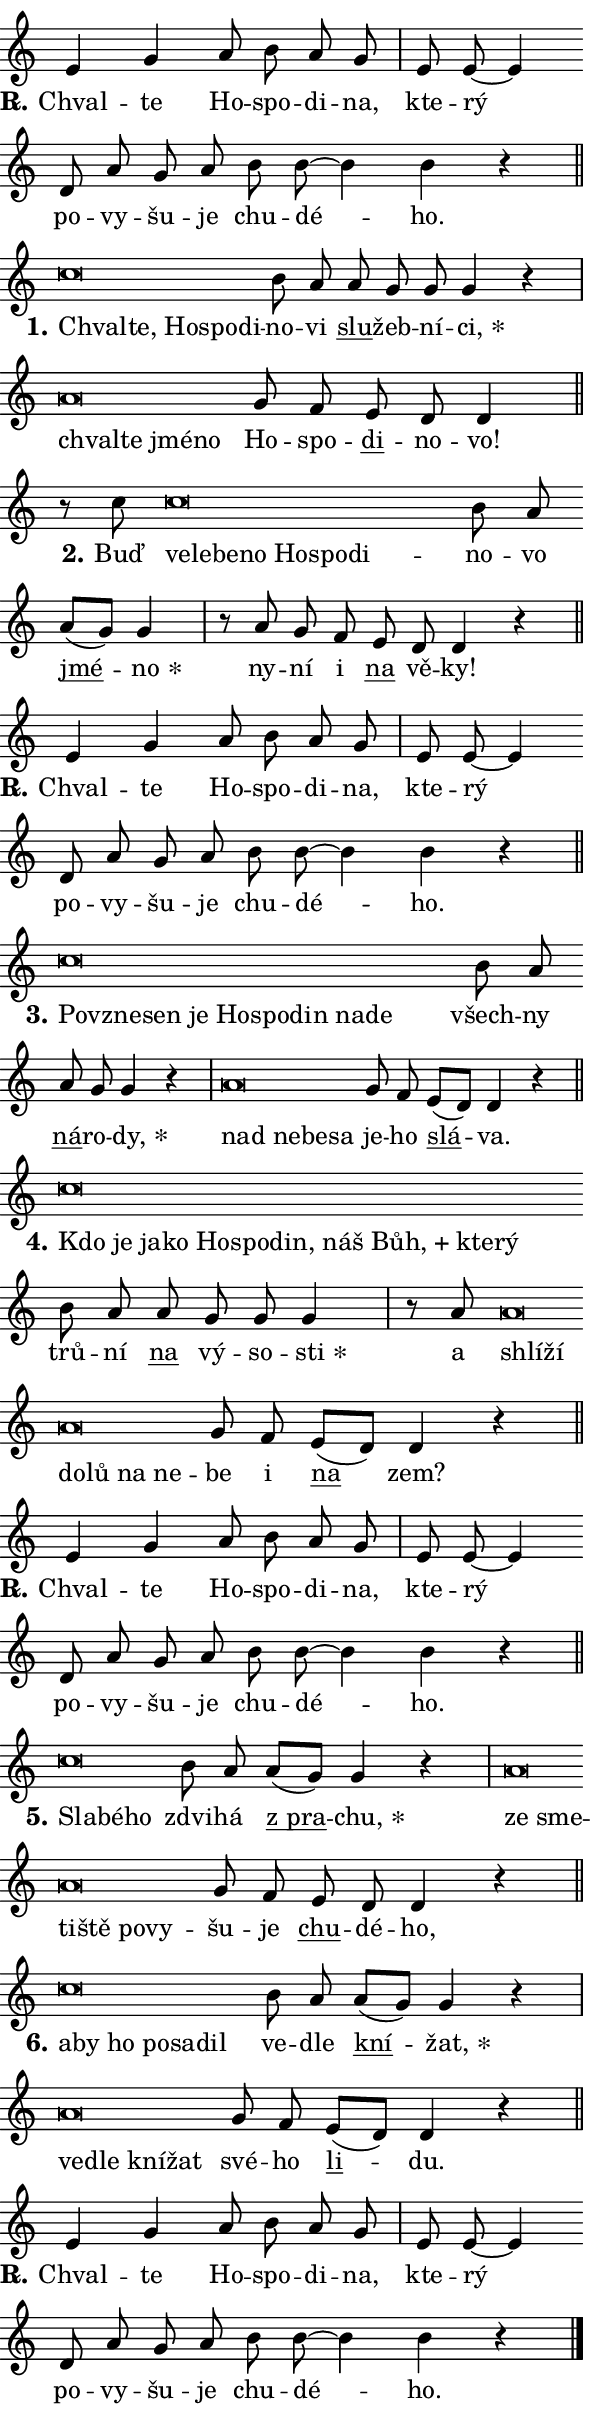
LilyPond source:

\version "2.24.0"
\header { tagline = "" }
\paper {
  indent = 0\cm
  top-margin = 0\cm
  right-margin = 0.13\cm % to fit lyric hyphens
  bottom-margin = 0\cm
  left-margin = 0\cm
  paper-width = 10\cm
  page-breaking = #ly:one-page-breaking
  system-system-spacing.basic-distance = #11
  score-system-spacing.basic-distance = #11
  ragged-last = ##f
}


%% Author: Thomas Morley
%% https://lists.gnu.org/archive/html/lilypond-user/2020-05/msg00002.html
#(define (line-position grob)
"Returns position of @var[grob} in current system:
   @code{'start}, if at first time-step
   @code{'end}, if at last time-step
   @code{'middle} otherwise
"
  (let* ((col (ly:item-get-column grob))
         (ln (ly:grob-object col 'left-neighbor))
         (rn (ly:grob-object col 'right-neighbor))
         (col-to-check-left (if (ly:grob? ln) ln col))
         (col-to-check-right (if (ly:grob? rn) rn col))
         (break-dir-left
           (and
             (ly:grob-property col-to-check-left 'non-musical #f)
             (ly:item-break-dir col-to-check-left)))
         (break-dir-right
           (and
             (ly:grob-property col-to-check-right 'non-musical #f)
             (ly:item-break-dir col-to-check-right))))
        (cond ((eqv? 1 break-dir-left) 'start)
              ((eqv? -1 break-dir-right) 'end)
              (else 'middle))))

#(define (tranparent-at-line-position vctor)
  (lambda (grob)
  "Relying on @code{line-position} select the relevant enry from @var{vctor}.
Used to determine transparency,"
    (case (line-position grob)
      ((end) (not (vector-ref vctor 0)))
      ((middle) (not (vector-ref vctor 1)))
      ((start) (not (vector-ref vctor 2))))))

noteHeadBreakVisibility =
#(define-music-function (break-visibility)(vector?)
"Makes @code{NoteHead}s transparent relying on @var{break-visibility}"
#{
  \override NoteHead.transparent =
    #(tranparent-at-line-position break-visibility)
#})

#(define delete-ledgers-for-transparent-note-heads
  (lambda (grob)
    "Reads whether a @code{NoteHead} is transparent.
If so this @code{NoteHead} is removed from @code{'note-heads} from
@var{grob}, which is supposed to be @code{LedgerLineSpanner}.
As a result ledgers are not printed for this @code{NoteHead}"
    (let* ((nhds-array (ly:grob-object grob 'note-heads))
           (nhds-list
             (if (ly:grob-array? nhds-array)
                 (ly:grob-array->list nhds-array)
                 '()))
           ;; Relies on the transparent-property being done before
           ;; Staff.LedgerLineSpanner.after-line-breaking is executed.
           ;; This is fragile ...
           (to-keep
             (remove
               (lambda (nhd)
                 (ly:grob-property nhd 'transparent #f))
               nhds-list)))
      ;; TODO find a better method to iterate over grob-arrays, similiar
      ;; to filter/remove etc for lists
      ;; For now rebuilt from scratch
      (set! (ly:grob-object grob 'note-heads)  '())
      (for-each
        (lambda (nhd)
          (ly:pointer-group-interface::add-grob grob 'note-heads nhd))
        to-keep))))

squashNotes = {
  \override NoteHead.X-extent = #'(-0.2 . 0.2)
  \override NoteHead.Y-extent = #'(-0.75 . 0)
  \override NoteHead.stencil =
    #(lambda (grob)
       (let ((pos (ly:grob-property grob 'staff-position)))
         (begin
           (if (< pos -7) (display "ERROR: Lower brevis then expected\n") (display ""))
           (if (<= pos -6) ly:text-interface::print ly:note-head::print))))
}
unSquashNotes = {
  \revert NoteHead.X-extent
  \revert NoteHead.Y-extent
  \revert NoteHead.stencil
}

hideNotes = \noteHeadBreakVisibility #begin-of-line-visible
unHideNotes = \noteHeadBreakVisibility #all-visible

% work-around for resetting accidentals
% https://lilypond.org/doc/v2.23/Documentation/notation/displaying-rhythms#unmetered-music
cadenzaMeasure = {
  \cadenzaOff
  \partial 1024 s1024
  \cadenzaOn
}

#(define-markup-command (accent layout props text) (markup?)
  "Underline accented syllable"
  (interpret-markup layout props
    #{\markup \override #'(offset . 4.3) \underline { #text }#}))

responsum = \markup \concat {
  "R" \hspace #-1.05 \path #0.1 #'((moveto 0 0.07) (lineto 0.9 0.8)) \hspace #0.05 "."
}

spaceSize = #0.6828661417322834 % exact space size for TeX Gyre Schola

\layout {
  \context {
    \Staff
    \remove "Time_signature_engraver"
    \override LedgerLineSpanner.after-line-breaking = #delete-ledgers-for-transparent-note-heads
  }
  \context {
    \Lyrics {
      \override LyricSpace.minimum-distance = \spaceSize
      \override LyricText.font-name = #"TeX Gyre Schola"
      \override LyricText.font-size = 1
      \override StanzaNumber.font-name = #"TeX Gyre Schola Bold"
      \override StanzaNumber.font-size = 1
    }
  }
  \context {
    \Score 
    \override NoteHead.text =
      #(lambda (grob) 
        (let ((pos (ly:grob-property grob 'staff-position)))
          #{\markup {
            \combine
              \halign #-0.55 \raise #(if (= pos -6) 0 0.5) \override #'(thickness . 2) \draw-line #'(3.2 . 0)
              \musicglyph "noteheads.sM1"
          }#}))
  }
}

% magnetic-lyrics.ily
%
%   written by
%     Jean Abou Samra <jean@abou-samra.fr>
%     Werner Lemberg <wl@gnu.org>
%
%   adapted by
%     Jiri Hon <jiri.hon@gmail.com>
%
% Version 2022-Apr-15

% https://www.mail-archive.com/lilypond-user@gnu.org/msg149350.html

#(define (Left_hyphen_pointer_engraver context)
   "Collect syllable-hyphen-syllable occurrences in lyrics and store
them in properties.  This engraver only looks to the left.  For
example, if the lyrics input is @code{foo -- bar}, it does the
following.

@itemize @bullet
@item
Set the @code{text} property of the @code{LyricHyphen} grob between
@q{foo} and @q{bar} to @code{foo}.

@item
Set the @code{left-hyphen} property of the @code{LyricText} grob with
text @q{foo} to the @code{LyricHyphen} grob between @q{foo} and
@q{bar}.
@end itemize

Use this auxiliary engraver in combination with the
@code{lyric-@/text::@/apply-@/magnetic-@/offset!} hook."
   (let ((hyphen #f)
         (text #f))
     (make-engraver
      (acknowledgers
       ((lyric-syllable-interface engraver grob source-engraver)
        (set! text grob)))
      (end-acknowledgers
       ((lyric-hyphen-interface engraver grob source-engraver)
        ;(when (not (grob::has-interface grob 'lyric-space-interface))
          (set! hyphen grob)));)
      ((stop-translation-timestep engraver)
       (when (and text hyphen)
         (ly:grob-set-object! text 'left-hyphen hyphen))
       (set! text #f)
       (set! hyphen #f)))))

#(define (lyric-text::apply-magnetic-offset! grob)
   "If the space between two syllables is less than the value in
property @code{LyricText@/.details@/.squash-threshold}, move the right
syllable to the left so that it gets concatenated with the left
syllable.

Use this function as a hook for
@code{LyricText@/.after-@/line-@/breaking} if the
@code{Left_@/hyphen_@/pointer_@/engraver} is active."
   (let ((hyphen (ly:grob-object grob 'left-hyphen #f)))
     (when hyphen
       (let ((left-text (ly:spanner-bound hyphen LEFT)))
         (when (grob::has-interface left-text 'lyric-syllable-interface)
           (let* ((common (ly:grob-common-refpoint grob left-text X))
                  (this-x-ext (ly:grob-extent grob common X))
                  (left-x-ext
                   (begin
                     ;; Trigger magnetism for left-text.
                     (ly:grob-property left-text 'after-line-breaking)
                     (ly:grob-extent left-text common X)))
                  ;; `delta` is the gap width between two syllables.
                  (delta (- (interval-start this-x-ext)
                            (interval-end left-x-ext)))
                  (details (ly:grob-property grob 'details))
                  (threshold (assoc-get 'squash-threshold details 0.2)))
             (when (< delta threshold)
               (let* (;; We have to manipulate the input text so that
                      ;; ligatures crossing syllable boundaries are not
                      ;; disabled.  For languages based on the Latin
                      ;; script this is essentially a beautification.
                      ;; However, for non-Western scripts it can be a
                      ;; necessity.
                      (lt (ly:grob-property left-text 'text))
                      (rt (ly:grob-property grob 'text))
                      (is-space (grob::has-interface hyphen 'lyric-space-interface))
                      (space (if is-space " " ""))
                      (extra-delta (if is-space spaceSize 0))
                      ;; Append new syllable.
                      (ltrt-space (if (and (string? lt) (string? rt))
                                (string-append lt space rt)
                                (make-concat-markup (list lt space rt))))
                      ;; Right-align `ltrt` to the right side.
                      (ltrt-space-markup (grob-interpret-markup
                               grob
                               (make-translate-markup
                                (cons (interval-length this-x-ext) 0)
                                (make-right-align-markup ltrt-space)))))
                 (begin
                   ;; Don't print `left-text`.
                   (ly:grob-set-property! left-text 'stencil #f)
                   ;; Set text and stencil (which holds all collected
                   ;; syllables so far) and shift it to the left.
                   (ly:grob-set-property! grob 'text ltrt-space)
                   (ly:grob-set-property! grob 'stencil ltrt-space-markup)
                   (ly:grob-translate-axis! grob (- (- delta extra-delta)) X))))))))))


#(define (lyric-hyphen::displace-bounds-first grob)
   ;; Make very sure this callback isn't triggered too early.
   (let ((left (ly:spanner-bound grob LEFT))
         (right (ly:spanner-bound grob RIGHT)))
     (ly:grob-property left 'after-line-breaking)
     (ly:grob-property right 'after-line-breaking)
     (ly:lyric-hyphen::print grob)))

squashThreshold = #0.4

\layout {
  \context {
    \Lyrics
    \consists #Left_hyphen_pointer_engraver
    \override LyricText.after-line-breaking =
      #lyric-text::apply-magnetic-offset!
    \override LyricHyphen.stencil = #lyric-hyphen::displace-bounds-first
    \override LyricText.details.squash-threshold = \squashThreshold
    \override LyricHyphen.minimum-distance = 0
    \override LyricHyphen.minimum-length = \squashThreshold
  }
}

squashText = \override LyricText.details.squash-threshold = 9999
unSquashText = \override LyricText.details.squash-threshold = \squashThreshold

leftText = \override LyricText.self-alignment-X = #LEFT
unLeftText = \revert LyricText.self-alignment-X

starOffset = #(lambda (grob) 
                (let ((x_offset (ly:self-alignment-interface::aligned-on-x-parent grob)))
                  (if (= x_offset 0) 0 (+ x_offset 1.2))))

star = #(define-music-function (syllable)(string?)
"Append star separator at the end of a syllable"
#{
  \once \override LyricText.X-offset = #starOffset
  \lyricmode { \markup {
    #syllable
    \override #'((font-name . "TeX Gyre Schola Bold")) \hspace #0.2 \lower #0.65 \larger "*"
  } }
#})

starAccent = #(define-music-function (syllable)(string?)
"Append star separator at the end of a syllable and make accent"
#{
  \once \override LyricText.X-offset = #starOffset
  \lyricmode { \markup {
    \accent #syllable
    \override #'((font-name . "TeX Gyre Schola Bold")) \hspace #0.2 \lower #0.65 \larger "*"
  } }
#})

breath = #(define-music-function (syllable)(string?)
"Append breathing indicator at the end of a syllable"
#{
  \lyricmode { \markup { #syllable "+" } }
#})

optionalBreath = #(define-music-function (syllable)(string?)
"Append optional breathing indicator at the end of a syllable"
#{
  \lyricmode { \markup { #syllable "(+)" } }
#})


\score {
    <<
        \new Voice = "melody" { \cadenzaOn \key c \major \relative { e'4 g a8 b a g \cadenzaMeasure \bar "|" e e~ e4 \bar "" d8 a' g a \bar "" b b~ b4 b r \cadenzaMeasure \bar "||" \break } }
        \new Lyrics \lyricsto "melody" { \lyricmode { \set stanza = \responsum
Chval -- te Ho -- spo -- di -- na, kte -- rý po -- vy -- šu -- je chu -- dé -- ho. } }
    >>
    \layout {}
}

\score {
    <<
        \new Voice = "melody" { \cadenzaOn \key c \major \relative { \squashNotes c''\breve*1/16 \hideNotes \breve*1/16 \bar "" \breve*1/16 \bar "" \breve*1/16 \breve*1/16 \bar "" \unHideNotes \unSquashNotes b8 a \bar "" a g g g4 r \cadenzaMeasure \bar "|" \squashNotes a\breve*1/16 \hideNotes \breve*1/16 \bar "" \breve*1/16 \breve*1/16 \bar "" \unHideNotes \unSquashNotes g8 f \bar "" e d d4 \cadenzaMeasure \bar "||" \break } }
        \new Lyrics \lyricsto "melody" { \lyricmode { \set stanza = "1."
\leftText Chval -- \squashText te, Ho -- spo -- di -- \unLeftText \unSquashText no -- vi \markup \accent slu -- žeb -- ní -- \star ci, \leftText chval -- \squashText te jmé -- no \unLeftText \unSquashText Ho -- spo -- \markup \accent di -- no -- vo! } }
    >>
    \layout {}
}

\score {
    <<
        \new Voice = "melody" { \cadenzaOn \key c \major \relative { r8 c''8 \squashNotes c\breve*1/16 \hideNotes \breve*1/16 \bar "" \breve*1/16 \bar "" \breve*1/16 \bar "" \breve*1/16 \bar "" \breve*1/16 \breve*1/16 \bar "" \unHideNotes \unSquashNotes b8 a \bar "" a[( g)] g4 \cadenzaMeasure \bar "|" r8 a g8 f \bar "" e d d4 r \cadenzaMeasure \bar "||" \break } }
        \new Lyrics \lyricsto "melody" { \lyricmode { \set stanza = "2."
Buď \leftText ve -- \squashText le -- be -- no Ho -- spo -- di -- \unLeftText \unSquashText no -- vo \markup \accent jmé -- \star no ny -- ní i \markup \accent na vě -- ky! } }
    >>
    \layout {}
}

\score {
    <<
        \new Voice = "melody" { \cadenzaOn \key c \major \relative { e'4 g a8 b a g \cadenzaMeasure \bar "|" e e~ e4 \bar "" d8 a' g a \bar "" b b~ b4 b r \cadenzaMeasure \bar "||" \break } }
        \new Lyrics \lyricsto "melody" { \lyricmode { \set stanza = \responsum
Chval -- te Ho -- spo -- di -- na, kte -- rý po -- vy -- šu -- je chu -- dé -- ho. } }
    >>
    \layout {}
}

\score {
    <<
        \new Voice = "melody" { \cadenzaOn \key c \major \relative { \squashNotes c''\breve*1/16 \hideNotes \breve*1/16 \bar "" \breve*1/16 \bar "" \breve*1/16 \bar "" \breve*1/16 \bar "" \breve*1/16 \bar "" \breve*1/16 \bar "" \breve*1/16 \breve*1/16 \bar "" \unHideNotes \unSquashNotes b8 a \bar "" a g g4 r \cadenzaMeasure \bar "|" \squashNotes a\breve*1/16 \hideNotes \breve*1/16 \bar "" \breve*1/16 \breve*1/16 \bar "" \unHideNotes \unSquashNotes g8 f \bar "" e[( d)] d4 r \cadenzaMeasure \bar "||" \break } }
        \new Lyrics \lyricsto "melody" { \lyricmode { \set stanza = "3."
\leftText Po -- \squashText vzne -- sen je Ho -- spo -- din na -- de \unLeftText \unSquashText všech -- ny \markup \accent ná -- ro -- \star dy, \leftText nad \squashText ne -- be -- sa \unLeftText \unSquashText je -- ho \markup \accent slá -- va. } }
    >>
    \layout {}
}

\score {
    <<
        \new Voice = "melody" { \cadenzaOn \key c \major \relative { \squashNotes c''\breve*1/16 \hideNotes \breve*1/16 \bar "" \breve*1/16 \bar "" \breve*1/16 \bar "" \breve*1/16 \bar "" \breve*1/16 \bar "" \breve*1/16 \bar "" \breve*1/16 \bar "" \breve*1/16 \bar "" \breve*1/16 \breve*1/16 \bar "" \unHideNotes \unSquashNotes b8 a \bar "" a g g g4 \cadenzaMeasure \bar "|" r8 a8 \squashNotes a\breve*1/16 \hideNotes \breve*1/16 \bar "" \breve*1/16 \bar "" \breve*1/16 \bar "" \breve*1/16 \breve*1/16 \bar "" \unHideNotes \unSquashNotes g8 f \bar "" e[( d)] d4 r \cadenzaMeasure \bar "||" \break } }
        \new Lyrics \lyricsto "melody" { \lyricmode { \set stanza = "4."
\leftText Kdo \squashText je ja -- ko Ho -- spo -- din, náš \breath "Bůh," kte -- rý \unLeftText \unSquashText trů -- ní \markup \accent na vý -- so -- \star sti a \leftText shlí -- \squashText ží do -- lů na ne -- \unLeftText \unSquashText be i \markup \accent na zem? } }
    >>
    \layout {}
}

\score {
    <<
        \new Voice = "melody" { \cadenzaOn \key c \major \relative { e'4 g a8 b a g \cadenzaMeasure \bar "|" e e~ e4 \bar "" d8 a' g a \bar "" b b~ b4 b r \cadenzaMeasure \bar "||" \break } }
        \new Lyrics \lyricsto "melody" { \lyricmode { \set stanza = \responsum
Chval -- te Ho -- spo -- di -- na, kte -- rý po -- vy -- šu -- je chu -- dé -- ho. } }
    >>
    \layout {}
}

\score {
    <<
        \new Voice = "melody" { \cadenzaOn \key c \major \relative { \squashNotes c''\breve*1/16 \hideNotes \breve*1/16 \breve*1/16 \bar "" \unHideNotes \unSquashNotes b8 a \bar "" a[( g)] g4 r \cadenzaMeasure \bar "|" \squashNotes a\breve*1/16 \hideNotes \breve*1/16 \bar "" \breve*1/16 \bar "" \breve*1/16 \bar "" \breve*1/16 \breve*1/16 \bar "" \unHideNotes \unSquashNotes g8 f \bar "" e d d4 r \cadenzaMeasure \bar "||" \break } }
        \new Lyrics \lyricsto "melody" { \lyricmode { \set stanza = "5."
\leftText Sla -- \squashText bé -- ho \unLeftText \unSquashText zdvi -- há \markup \accent "z pra" -- \star chu, \leftText ze \squashText sme -- ti -- ště po -- vy -- \unLeftText \unSquashText šu -- je \markup \accent chu -- dé -- ho, } }
    >>
    \layout {}
}

\score {
    <<
        \new Voice = "melody" { \cadenzaOn \key c \major \relative { \squashNotes c''\breve*1/16 \hideNotes \breve*1/16 \bar "" \breve*1/16 \bar "" \breve*1/16 \bar "" \breve*1/16 \breve*1/16 \bar "" \unHideNotes \unSquashNotes b8 a \bar "" a[( g)] g4 r \cadenzaMeasure \bar "|" \squashNotes a\breve*1/16 \hideNotes \breve*1/16 \bar "" \breve*1/16 \breve*1/16 \bar "" \unHideNotes \unSquashNotes g8 f \bar "" e[( d)] d4 r \cadenzaMeasure \bar "||" \break } }
        \new Lyrics \lyricsto "melody" { \lyricmode { \set stanza = "6."
\leftText a -- \squashText by ho po -- sa -- dil \unLeftText \unSquashText ve -- dle \markup \accent kní -- \star žat, \leftText ve -- \squashText dle kní -- žat \unLeftText \unSquashText své -- ho \markup \accent li -- du. } }
    >>
    \layout {}
}

\score {
    <<
        \new Voice = "melody" { \cadenzaOn \key c \major \relative { e'4 g a8 b a g \cadenzaMeasure \bar "|" e e~ e4 \bar "" d8 a' g a \bar "" b b~ b4 b r \cadenzaMeasure \bar "||" \break } \bar "|." }
        \new Lyrics \lyricsto "melody" { \lyricmode { \set stanza = \responsum
Chval -- te Ho -- spo -- di -- na, kte -- rý po -- vy -- šu -- je chu -- dé -- ho. } }
    >>
    \layout {}
}
